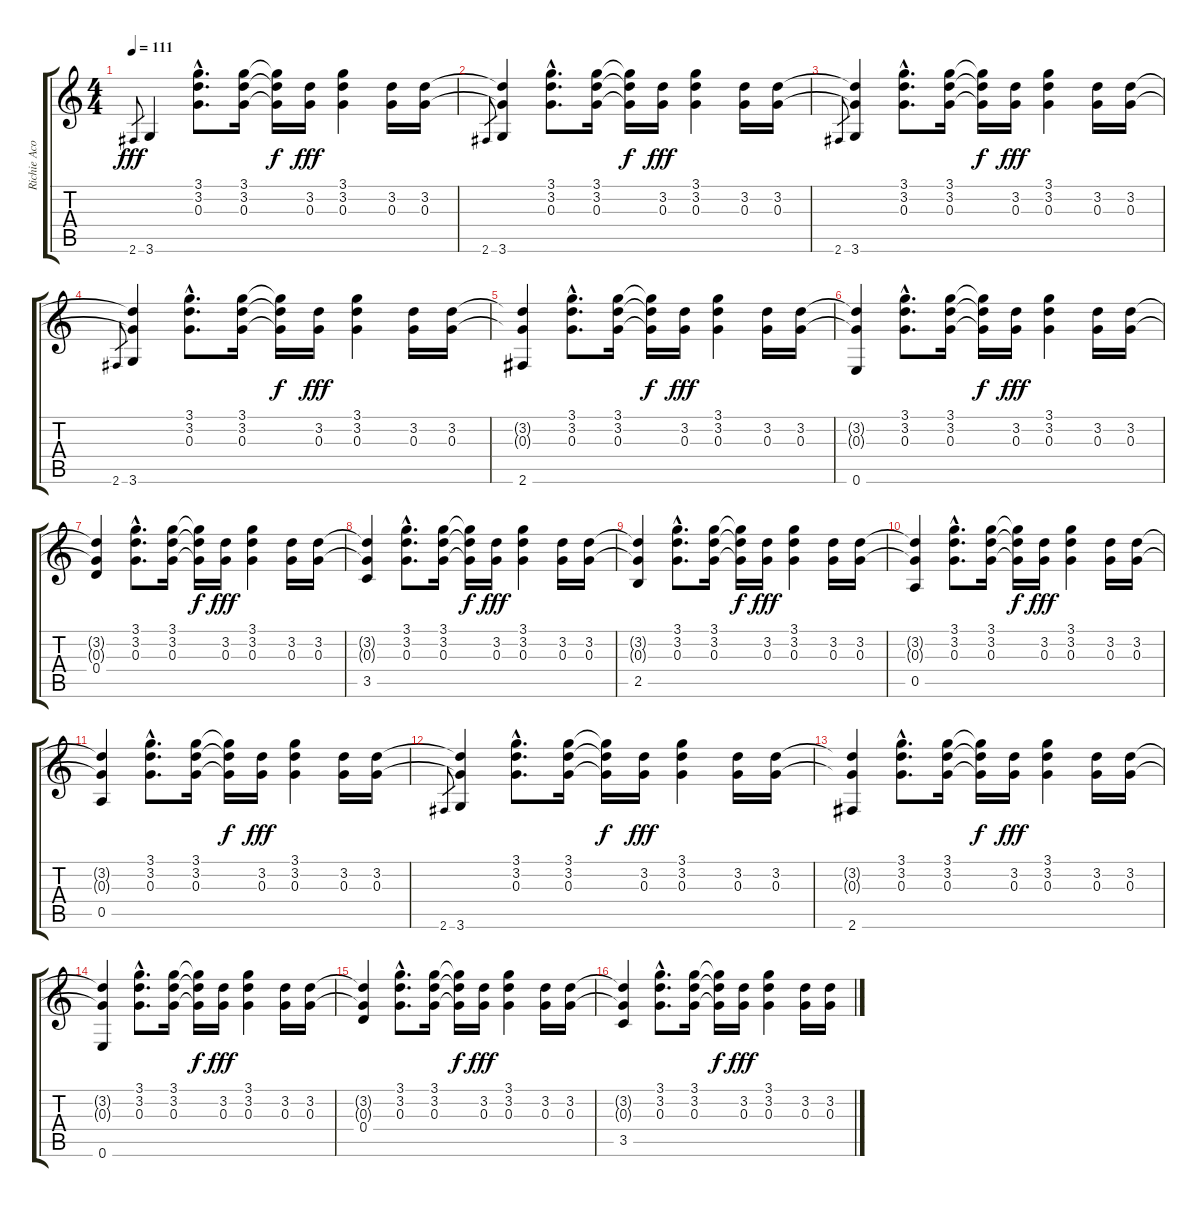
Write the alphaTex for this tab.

\track ("Richie Acoustic" "Richie Aco") {instrument acousticguitarsteel}
\staff {score tabs}
\tuning (E4 B3 G3 D3 A2 E2) {hide}
\ts (4 4)
\tempo 111
\clef g2
\ks c
2.6.8{gr dy fff instrument acousticguitarsteel} 3.6.4 (3.1{hac} 3.2{hac} 0.3{hac}).8{d} (3.1 3.2 0.3).16 (3.1{t} 3.2{t} 0.3{t}).16{dy f} (3.2 0.3).16{dy fff} (3.1 3.2 0.3).4 (3.2 0.3).16 (3.2 0.3).16 |
2.6.8{gr} (3.2{t} 0.3{t} 3.6).4 (3.1{hac} 3.2{hac} 0.3{hac}).8{d} (3.1 3.2 0.3).16 (3.1{t} 3.2{t} 0.3{t}).16{dy f} (3.2 0.3).16{dy fff} (3.1 3.2 0.3).4 (3.2 0.3).16 (3.2 0.3).16 |
2.6.8{gr} (3.2{t} 0.3{t} 3.6).4 (3.1{hac} 3.2{hac} 0.3{hac}).8{d} (3.1 3.2 0.3).16 (3.1{t} 3.2{t} 0.3{t}).16{dy f} (3.2 0.3).16{dy fff} (3.1 3.2 0.3).4 (3.2 0.3).16 (3.2 0.3).16 |
2.6.8{gr} (3.2{t} 0.3{t} 3.6).4 (3.1{hac} 3.2{hac} 0.3{hac}).8{d} (3.1 3.2 0.3).16 (3.1{t} 3.2{t} 0.3{t}).16{dy f} (3.2 0.3).16{dy fff} (3.1 3.2 0.3).4 (3.2 0.3).16 (3.2 0.3).16 |
(3.2{t} 0.3{t} 2.6).4 (3.1{hac} 3.2{hac} 0.3{hac}).8{d} (3.1 3.2 0.3).16 (3.1{t} 3.2{t} 0.3{t}).16{dy f} (3.2 0.3).16{dy fff} (3.1 3.2 0.3).4 (3.2 0.3).16 (3.2 0.3).16 |
(3.2{t} 0.3{t} 0.6).4 (3.1{hac} 3.2{hac} 0.3{hac}).8{d} (3.1 3.2 0.3).16 (3.1{t} 3.2{t} 0.3{t}).16{dy f} (3.2 0.3).16{dy fff} (3.1 3.2 0.3).4 (3.2 0.3).16 (3.2 0.3).16 |
(3.2{t} 0.3{t} 0.4).4 (3.1{hac} 3.2{hac} 0.3{hac}).8{d} (3.1 3.2 0.3).16 (3.1{t} 3.2{t} 0.3{t}).16{dy f} (3.2 0.3).16{dy fff} (3.1 3.2 0.3).4 (3.2 0.3).16 (3.2 0.3).16 |
(3.2{t} 0.3{t} 3.5).4 (3.1{hac} 3.2{hac} 0.3{hac}).8{d} (3.1 3.2 0.3).16 (3.1{t} 3.2{t} 0.3{t}).16{dy f} (3.2 0.3).16{dy fff} (3.1 3.2 0.3).4 (3.2 0.3).16 (3.2 0.3).16 |
(3.2{t} 0.3{t} 2.5).4 (3.1{hac} 3.2{hac} 0.3{hac}).8{d} (3.1 3.2 0.3).16 (3.1{t} 3.2{t} 0.3{t}).16{dy f} (3.2 0.3).16{dy fff} (3.1 3.2 0.3).4 (3.2 0.3).16 (3.2 0.3).16 |
(3.2{t} 0.3{t} 0.5).4 (3.1{hac} 3.2{hac} 0.3{hac}).8{d} (3.1 3.2 0.3).16 (3.1{t} 3.2{t} 0.3{t}).16{dy f} (3.2 0.3).16{dy fff} (3.1 3.2 0.3).4 (3.2 0.3).16 (3.2 0.3).16 |
(3.2{t} 0.3{t} 0.5).4 (3.1{hac} 3.2{hac} 0.3{hac}).8{d} (3.1 3.2 0.3).16 (3.1{t} 3.2{t} 0.3{t}).16{dy f} (3.2 0.3).16{dy fff} (3.1 3.2 0.3).4 (3.2 0.3).16 (3.2 0.3).16 |
2.6.8{gr} (3.2{t} 0.3{t} 3.6).4 (3.1{hac} 3.2{hac} 0.3{hac}).8{d} (3.1 3.2 0.3).16 (3.1{t} 3.2{t} 0.3{t}).16{dy f} (3.2 0.3).16{dy fff} (3.1 3.2 0.3).4 (3.2 0.3).16 (3.2 0.3).16 |
(3.2{t} 0.3{t} 2.6).4 (3.1{hac} 3.2{hac} 0.3{hac}).8{d} (3.1 3.2 0.3).16 (3.1{t} 3.2{t} 0.3{t}).16{dy f} (3.2 0.3).16{dy fff} (3.1 3.2 0.3).4 (3.2 0.3).16 (3.2 0.3).16 |
(3.2{t} 0.3{t} 0.6).4 (3.1{hac} 3.2{hac} 0.3{hac}).8{d} (3.1 3.2 0.3).16 (3.1{t} 3.2{t} 0.3{t}).16{dy f} (3.2 0.3).16{dy fff} (3.1 3.2 0.3).4 (3.2 0.3).16 (3.2 0.3).16 |
(3.2{t} 0.3{t} 0.4).4 (3.1{hac} 3.2{hac} 0.3{hac}).8{d} (3.1 3.2 0.3).16 (3.1{t} 3.2{t} 0.3{t}).16{dy f} (3.2 0.3).16{dy fff} (3.1 3.2 0.3).4 (3.2 0.3).16 (3.2 0.3).16 |
(3.2{t} 0.3{t} 3.5).4 (3.1{hac} 3.2{hac} 0.3{hac}).8{d} (3.1 3.2 0.3).16 (3.1{t} 3.2{t} 0.3{t}).16{dy f} (3.2 0.3).16{dy fff} (3.1 3.2 0.3).4 (3.2 0.3).16 (3.2 0.3).16
